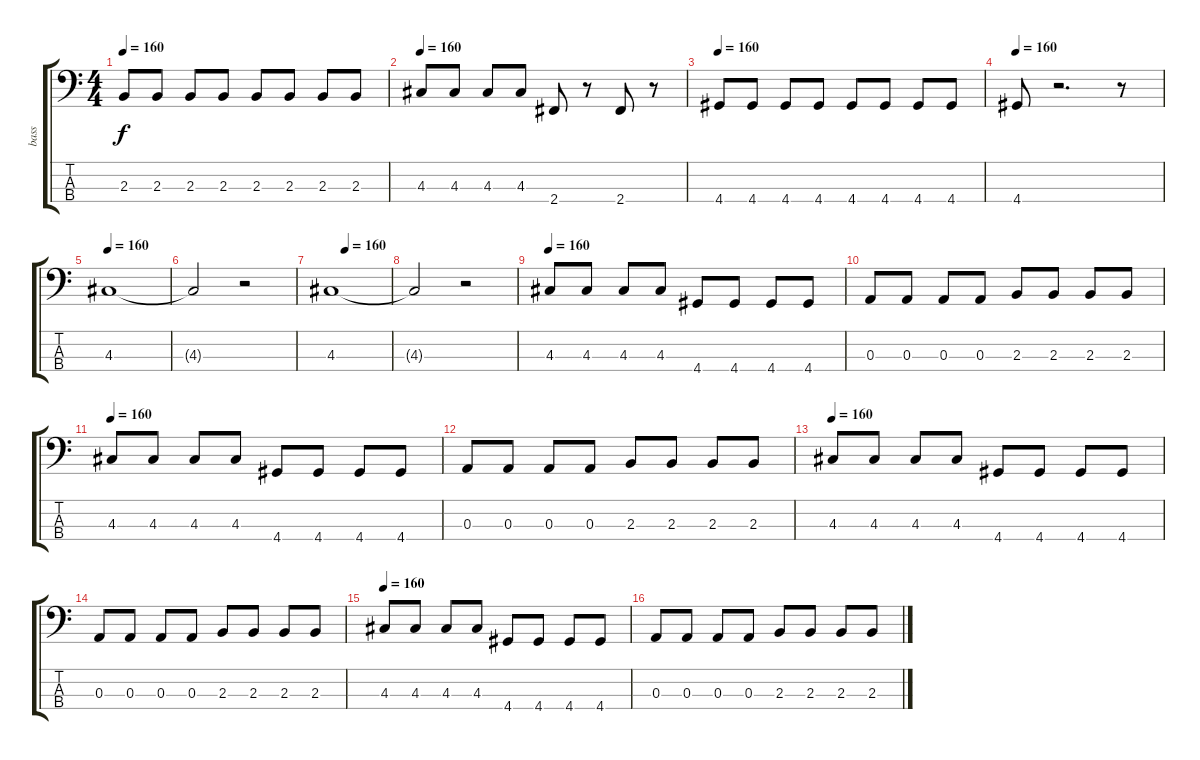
\track ("bass" "bass") {instrument electricbassfinger}
\staff {score tabs}
\tuning (G2 D2 A1 E1) {hide}
\ts (4 4)
\tempo 160
\clef f4
\ks c
2.3.8{dy f} 2.3.8 2.3.8 2.3.8 2.3.8 2.3.8 2.3.8 2.3.8 |
\tempo 160
4.3.8 4.3.8 4.3.8 4.3.8 2.4.8 r.8 2.4.8 r.8 |
\tempo 160
4.4.8 4.4.8 4.4.8 4.4.8 4.4.8 4.4.8 4.4.8 4.4.8 |
\tempo 160
4.4.8 r.2{d} r.8 |
\tempo 160
4.3.1 |
4.3{t}.2 r.2 |
\tempo (160 0.25)
4.3.1 |
4.3{t}.2 r.2 |
\tempo 160
4.3.8 4.3.8 4.3.8 4.3.8 4.4.8 4.4.8 4.4.8 4.4.8 |
0.3.8 0.3.8 0.3.8 0.3.8 2.3.8 2.3.8 2.3.8 2.3.8 |
\tempo 160
4.3.8 4.3.8 4.3.8 4.3.8 4.4.8 4.4.8 4.4.8 4.4.8 |
0.3.8 0.3.8 0.3.8 0.3.8 2.3.8 2.3.8 2.3.8 2.3.8 |
\tempo 160
4.3.8 4.3.8 4.3.8 4.3.8 4.4.8 4.4.8 4.4.8 4.4.8 |
0.3.8 0.3.8 0.3.8 0.3.8 2.3.8 2.3.8 2.3.8 2.3.8 |
\tempo 160
4.3.8 4.3.8 4.3.8 4.3.8 4.4.8 4.4.8 4.4.8 4.4.8 |
0.3.8 0.3.8 0.3.8 0.3.8 2.3.8 2.3.8 2.3.8 2.3.8
